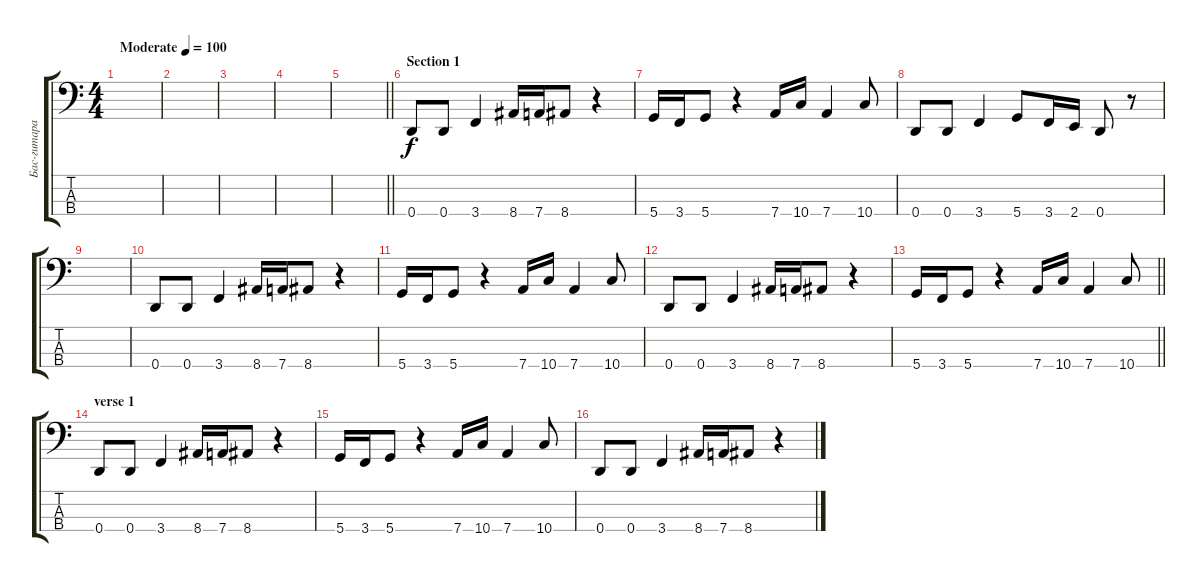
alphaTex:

\track ("Бас-гитара" "Бас-гитара") {instrument electricbassfinger}
\staff {score tabs}
\tuning (G2 D2 A1 D1) {hide}
\ts (4 4)
\tempo (100 "Moderate")
\clef f4
\ks c
|
|
|
|
\barLineRight lightlight
|
\section ("" "Section 1")
0.4.8 0.4.8 3.4.4 8.4.16 7.4.16 8.4.8 r.4 |
5.4.16 3.4.16 5.4.8 r.4 7.4.16 10.4.16 7.4.4 10.4.8 |
0.4.8 0.4.8 3.4.4 5.4.8 3.4.16 2.4.16 0.4.8 r.8 |
|
0.4.8 0.4.8 3.4.4 8.4.16 7.4.16 8.4.8 r.4 |
5.4.16 3.4.16 5.4.8 r.4 7.4.16 10.4.16 7.4.4 10.4.8 |
0.4.8 0.4.8 3.4.4 8.4.16 7.4.16 8.4.8 r.4 |
\barLineRight lightlight
5.4.16 3.4.16 5.4.8 r.4 7.4.16 10.4.16 7.4.4 10.4.8 |
\section ("" "verse 1")
0.4.8 0.4.8 3.4.4 8.4.16 7.4.16 8.4.8 r.4 |
5.4.16 3.4.16 5.4.8 r.4 7.4.16 10.4.16 7.4.4 10.4.8 |
0.4.8 0.4.8 3.4.4 8.4.16 7.4.16 8.4.8 r.4
